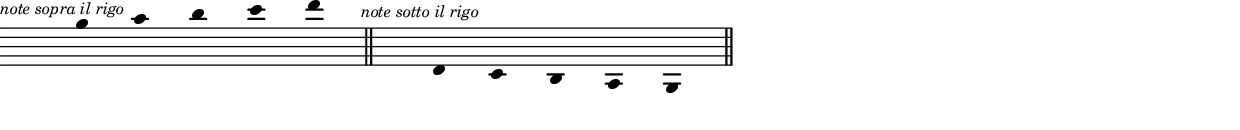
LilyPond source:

%% Generated by lilypond-book
%% Options: [indent=0\mm]
\include "lilypond-book-preamble.ly"


% ****************************************************************
% Start cut-&-pastable-section
% ****************************************************************



\paper {
  indent = 0\mm
}

\layout {
  
}





% ****************************************************************
% ly snippet:
% ****************************************************************
\sourcefileline 190
\include "italiano.ly"   #(set-global-staff-size 17.82 )
   melodia = { \cadenzaOff \autoBeamOff \set Score.timing = ##f
   \relative do' { \override Staff.Stem #'transparent = ##t \clef treble
   s8 \mark \markup { \tiny \italic "note sopra il rigo" } sol''4 la si do re  \bar "||"
   s8 \mark \markup { \tiny \italic "note sotto il rigo" } re,,4 do si la sol    \bar "||" } }
   \score {
   \new Staff << \new Voice = "one" { \melodia }  >>
   \layout { \context { \Staff \remove "Time_signature_engraver" \remove "Clef_engraver" }
     line-width = #124  ragged-last = ##f } }
   


% ****************************************************************
% end ly snippet
% ****************************************************************
